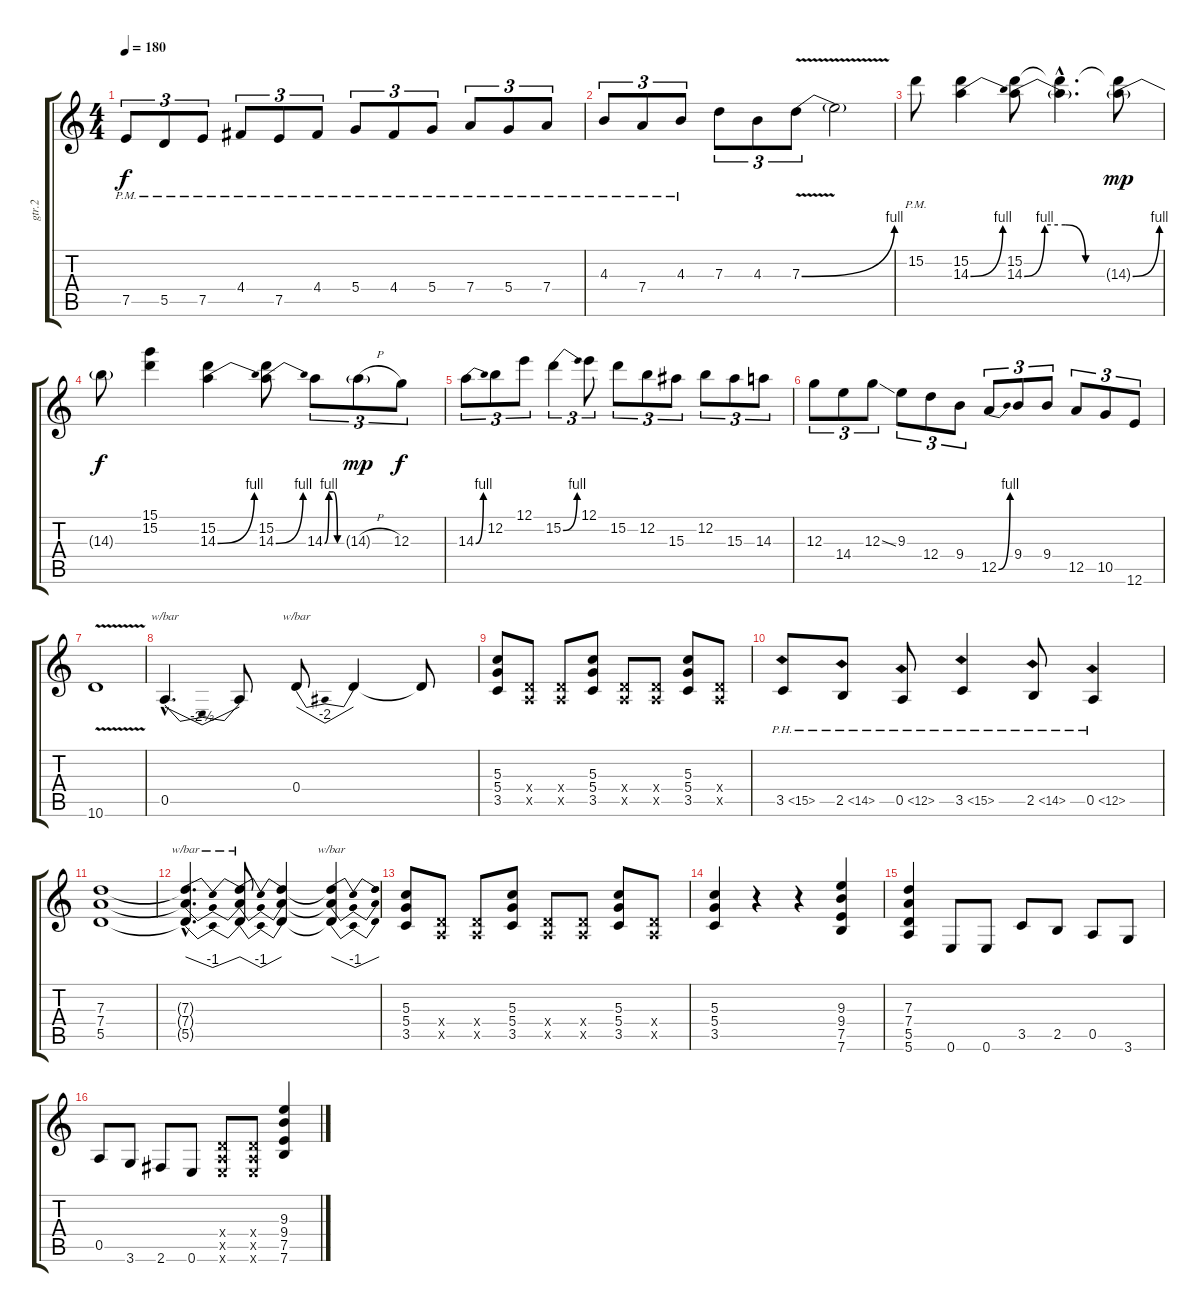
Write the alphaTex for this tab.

\track ("gtr.2" "gtr.2") {instrument distortionguitar}
\staff {score tabs}
\tuning (E4 B3 G3 D3 A2 E2) {hide}
\ts (4 4)
\tempo 180
\clef g2
\ks c
7.5{pm}.8{tu (3 2) dy f} 5.5{pm}.8{tu (3 2)} 7.5{pm}.8{tu (3 2)} 4.4{pm}.8{tu (3 2)} 7.5{pm}.8{tu (3 2)} 4.4{pm}.8{tu (3 2)} 5.4{pm}.8{tu (3 2)} 4.4{pm}.8{tu (3 2)} 5.4{pm}.8{tu (3 2)} 7.4{pm}.8{tu (3 2)} 5.4{pm}.8{tu (3 2)} 7.4{pm}.8{tu (3 2)} |
4.3{pm}.8{tu (3 2)} 7.4{pm}.8{tu (3 2)} 4.3{pm}.8{tu (3 2)} 7.3.8{tu (3 2)} 4.3.8{tu (3 2)} 7.3{be (bend 0 0 60 4) v}.8{tu (3 2)} 7.3{t}.2 |
15.2{pm}.8 (15.2 14.3{be (bend 0 0 60 4)}).4 (15.2 14.3{be (custom 0 0 15 4 30 4 45 0 60 0)}).8 (15.2{hac t} 14.3{hac t}).4{d} (15.2{t} 14.3{be (bend 0 0 60 4) g}).8{dy mp} |
14.3{t}.8{dy f} (15.1 15.2).4 (15.2 14.3{be (bend 0 0 60 4)}).4 (15.2 14.3{be (bend 0 0 60 4)}).8 14.3{be (custom 0 0 15 4 30 4 45 0 60 0)}.8{tu (3 2)} 14.3{h g}.8{tu (3 2) dy mp} 12.3.8{tu (3 2) dy f} |
14.3{be (bend 0 0 60 4)}.8{tu (3 2)} 12.2.8{tu (3 2)} 12.1.8{tu (3 2)} 15.2{be (bend 0 0 60 4)}.4{tu (3 2)} 12.1.8{tu (3 2)} 15.2.8{tu (3 2)} 12.2.8{tu (3 2)} 15.3.8{tu (3 2)} 12.2.8{tu (3 2)} 15.3.8{tu (3 2)} 14.3.8{tu (3 2)} |
12.3.8{tu (3 2)} 14.4.8{tu (3 2)} 12.3{ss}.8{tu (3 2)} 9.3.8{tu (3 2)} 12.4.8{tu (3 2)} 9.4.8{tu (3 2)} 12.5{be (bend 0 0 60 4)}.8{tu (3 2)} 9.4.8{tu (3 2)} 9.4.8{tu (3 2)} 12.5.8{tu (3 2)} 10.5.8{tu (3 2)} 12.6.8{tu (3 2)} |
10.6{v}.1 |
0.5{hac}.4{d tbe (dip default 0 0 30 -10 60 0)} 0.5{t}.8 0.4.8{tbe (dip default 0 0 30 -8 60 0)} 0.4{t}.4 0.4{t}.8 |
(5.3 5.4 3.5).8 (0.4{x} 0.5{x}).8 (0.4{x} 0.5{x}).8 (5.3 5.4 3.5).8 (0.4{x} 0.5{x}).8 (0.4{x} 0.5{x}).8 (5.3 5.4 3.5).8 (0.4{x} 0.5{x}).8 |
3.5{ph 12}.8 2.5{ph 12}.8 0.5{ph 12}.8 3.5{ph 12}.4 2.5{ph 12}.8 0.5{ph 12}.4 |
(7.3 7.4 5.5).1 |
(7.3{hac t} 7.4{hac t} 5.5{hac t}).4{d tbe (dip default 0 0 30 -4 60 0)} (7.3{t} 7.4{t} 5.5{t}).8{tbe (dip default 0 0 30 -4 60 0)} (7.3{t} 7.4{t} 5.5{t}).4 (7.3{t} 7.4{t} 5.5{t}).4{tbe (dip default 0 0 30 -4 60 0)} |
(5.3 5.4 3.5).8 (0.4{x} 0.5{x}).8 (0.4{x} 0.5{x}).8 (5.3 5.4 3.5).8 (0.4{x} 0.5{x}).8 (0.4{x} 0.5{x}).8 (5.3 5.4 3.5).8 (0.4{x} 0.5{x}).8 |
(5.3 5.4 3.5).4 r.4 r.4 (9.3 9.4 7.5 7.6).4 |
(7.3 7.4 5.5 5.6).4 0.6.8 0.6.8 3.5.8 2.5.8 0.5.8 3.6.8 |
0.5.8 3.6.8 2.6.8 0.6.8 (0.4{x} 0.5{x} 0.6{x}).8 (0.4{x} 0.5{x} 0.6{x}).8 (9.3 9.4 7.5 7.6).4
